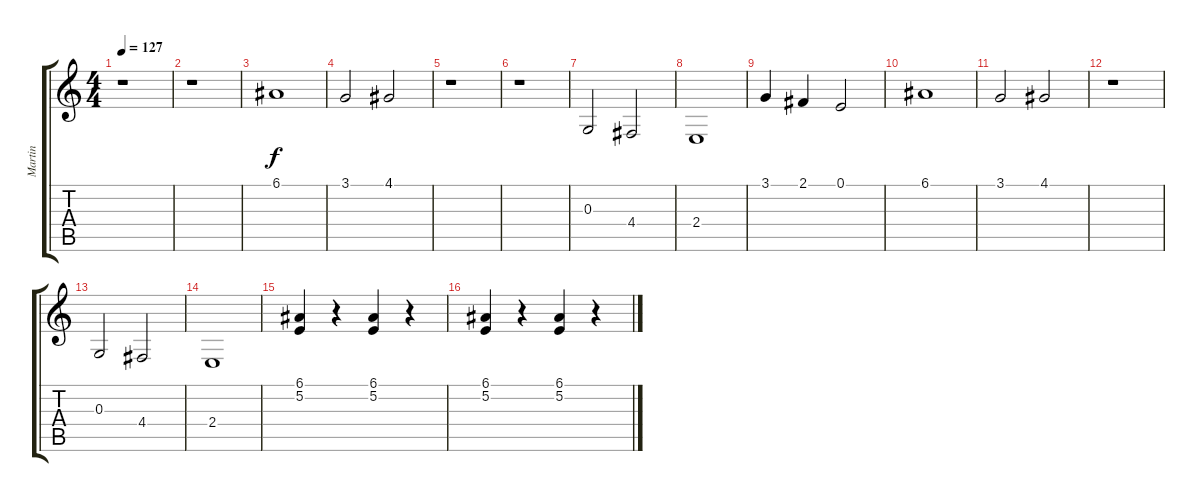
\track ("Martin" "Martin") {instrument choiraahs}
\staff {score tabs}
\tuning (E4 B3 G3 D3 A2 E2) {hide}
\ts (4 4)
\tempo 127
\clef g2
\ks c
r.1{dy f volume 14} |
r.1 |
6.1.1 |
3.1.2 4.1.2 |
r.1 |
r.1 |
0.3.2 4.4.2 |
2.4.1 |
3.1.4{volume 11 instrument stringensemble1} 2.1.4 0.1.2 |
6.1.1{volume 14 instrument choiraahs} |
3.1.2 4.1.2 |
r.1 |
0.3.2 4.4.2 |
2.4.1 |
(6.1 5.2).4 r.4 (6.1 5.2).4 r.4 |
(6.1 5.2).4 r.4 (6.1 5.2).4 r.4
